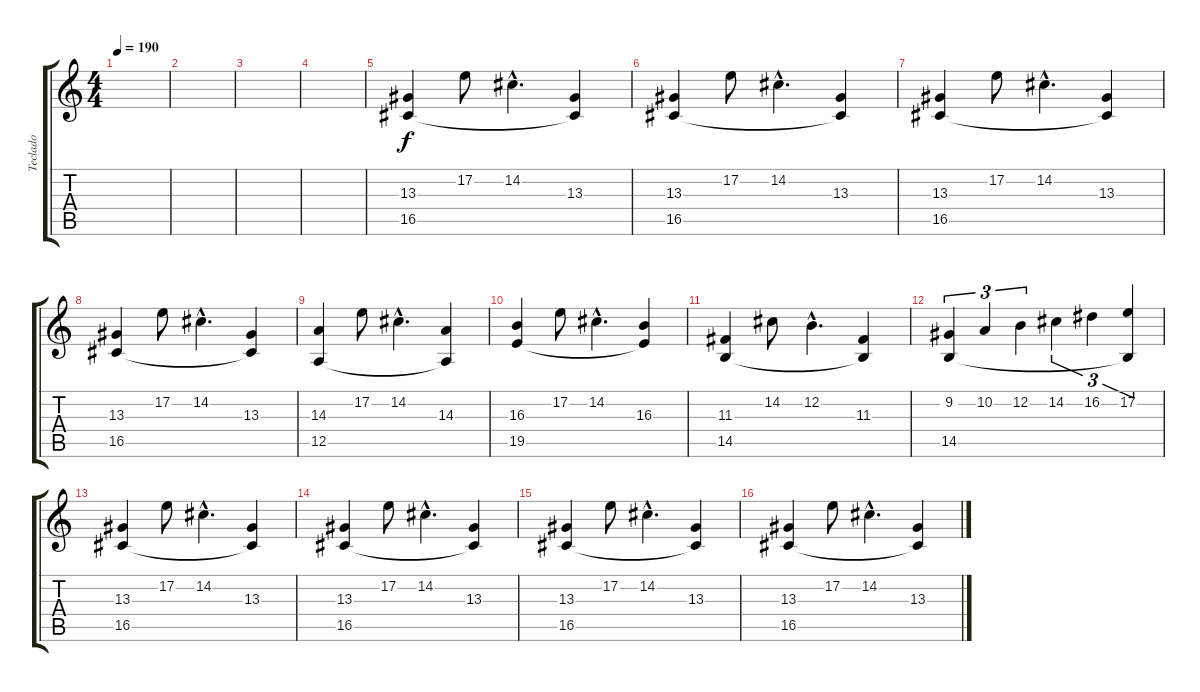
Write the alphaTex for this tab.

\track ("Teclado" "Teclado") {instrument choiraahs}
\staff {score tabs}
\tuning (E4 B3 G3 D3 A2 E2) {hide}
\ts (4 4)
\tempo 190
\clef g2
\ks c
|
|
|
|
(13.3 16.5).4 17.2.8 14.2{hac}.4{d} (13.3 16.5{t}).4 |
(13.3 16.5).4 17.2.8 14.2{hac}.4{d} (13.3 16.5{t}).4 |
(13.3 16.5).4 17.2.8 14.2{hac}.4{d} (13.3 16.5{t}).4 |
(13.3 16.5).4 17.2.8 14.2{hac}.4{d} (13.3 16.5{t}).4 |
(14.3 12.5).4 17.2.8 14.2{hac}.4{d} (14.3 12.5{t}).4 |
(16.3 19.5).4 17.2.8 14.2{hac}.4{d} (16.3 19.5{t}).4 |
(11.3 14.5).4 14.2.8 12.2{hac}.4{d} (11.3 14.5{t}).4 |
(9.2 14.5).4{tu (3 2)} 10.2.4{tu (3 2)} 12.2.4{tu (3 2)} 14.2.4{tu (3 2)} 16.2.4{tu (3 2)} (17.2 14.5{t}).4{tu (3 2)} |
(13.3 16.5).4 17.2.8 14.2{hac}.4{d} (13.3 16.5{t}).4 |
(13.3 16.5).4 17.2.8 14.2{hac}.4{d} (13.3 16.5{t}).4 |
(13.3 16.5).4 17.2.8 14.2{hac}.4{d} (13.3 16.5{t}).4 |
(13.3 16.5).4 17.2.8 14.2{hac}.4{d} (13.3 16.5{t}).4
